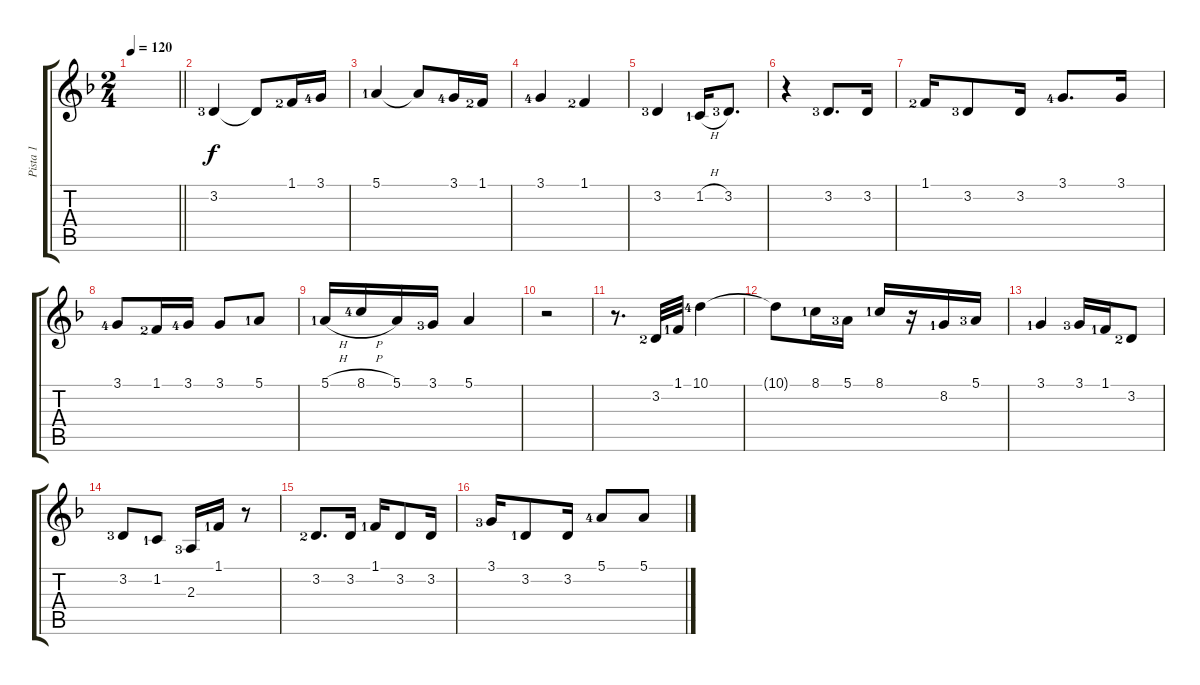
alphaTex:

\track ("Pista 1" "Pista 1") {instrument flute}
\staff {score tabs}
\tuning (E4 B3 G3 D3 A2 E2) {hide}
\ts (2 4)
\tempo 120
\clef g2
\barLineRight lightlight
\ks dminor
|
3.2{lf 4}.4{volume 13 balance 8 instrument flute} 3.2{t}.8 1.1{lf 3}.16 3.1{lf 5}.16 |
5.1{lf 2}.4 5.1{t}.8 3.1{lf 5}.16 1.1{lf 3}.16 |
3.1{lf 5}.4 1.1{lf 3}.4 |
3.2{lf 4}.4 1.2{h lf 2}.16 3.2{lf 4}.8{d} |
r.4 3.2{lf 4}.8{d} 3.2.16 |
1.1{lf 3}.16 3.2{lf 4}.8 3.2.16 3.1{lf 5}.8{d} 3.1.16 |
3.1{lf 5}.8 1.1{lf 3}.16 3.1{lf 5}.16 3.1.8 5.1{lf 2}.8 |
5.1{h lf 2}.16 8.1{h lf 5}.16 5.1.16 3.1{lf 4}.16 5.1.4 |
r.2 |
r.8{d} 3.2{lf 3}.32 1.1{lf 2}.32 10.1{lf 5}.4 |
10.1{t}.8 8.1{lf 2}.16 5.1{lf 4}.16 8.1{lf 2}.16 r.16 8.2{lf 2}.16 5.1{lf 4}.16 |
3.1{lf 2}.4 3.1{lf 4}.16 1.1{lf 2}.16 3.2{lf 3}.8 |
3.2{lf 4}.8 1.2{lf 2}.8 2.3{lf 4}.16 1.1{lf 2}.16 r.8 |
3.2{lf 3}.8{d} 3.2.16 1.1{lf 2}.16 3.2.8 3.2.16 |
3.1{lf 4}.16 3.2{lf 2}.8 3.2.16 5.1{lf 5}.8 5.1.8
